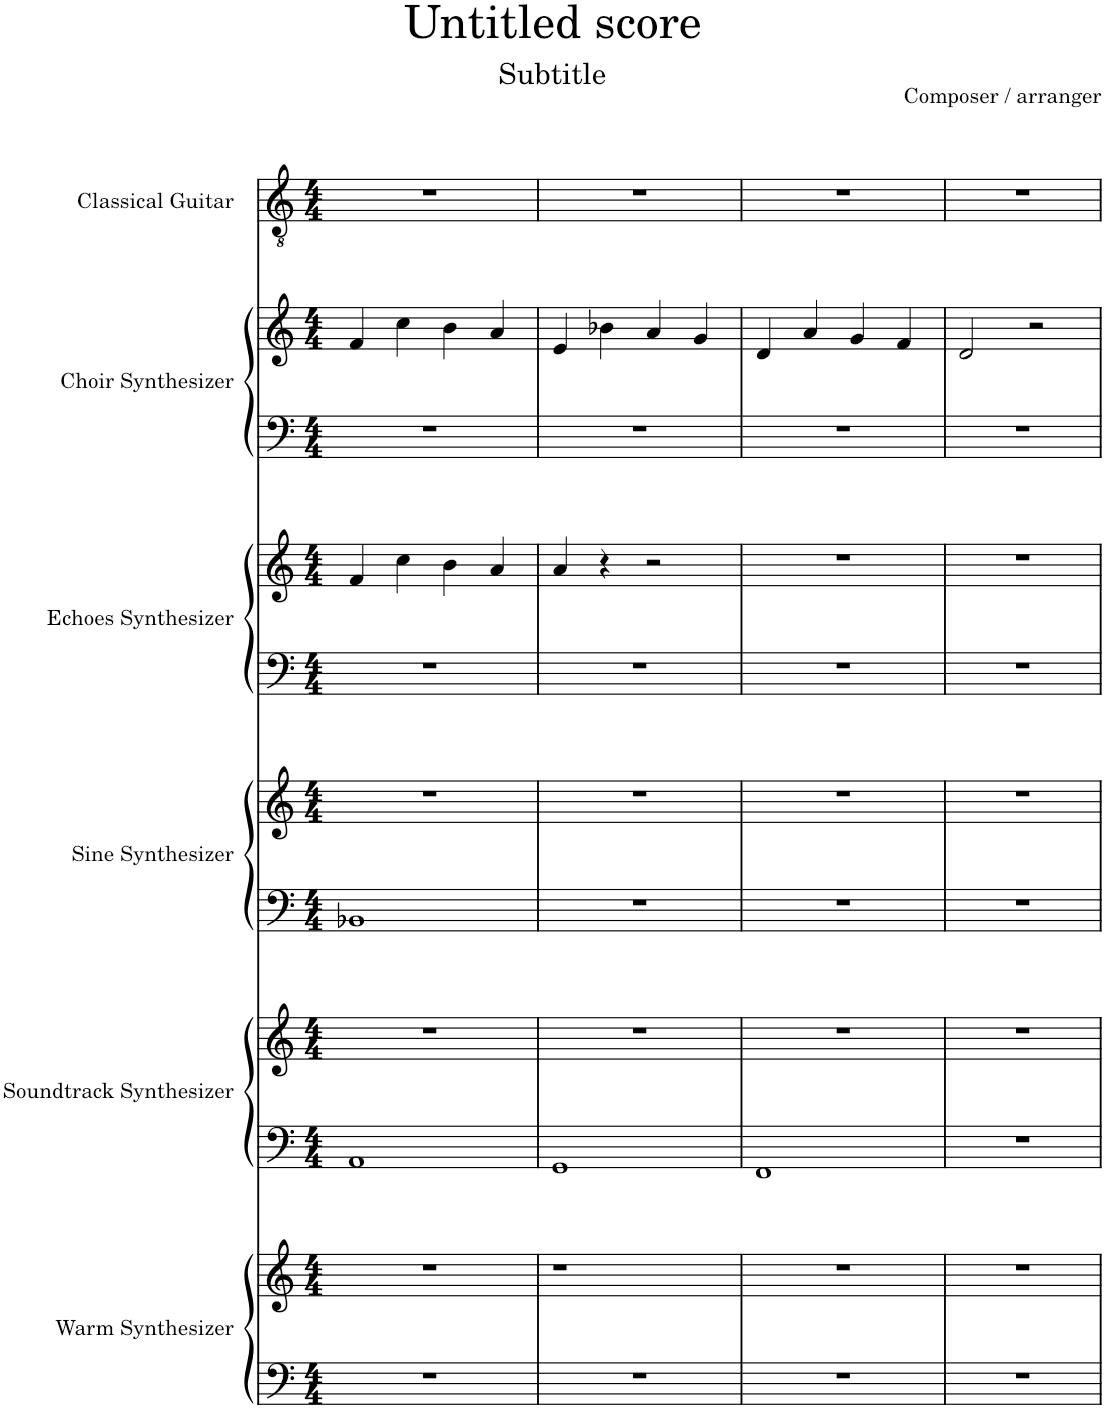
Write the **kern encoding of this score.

**kern	**kern	**kern	**kern	**kern	**kern	**kern	**kern	**kern	**kern	**kern
*part6	*part6	*part5	*part5	*part4	*part4	*part3	*part3	*part2	*part2	*part1
*staff11	*staff10	*staff9	*staff8	*staff7	*staff6	*staff5	*staff4	*staff3	*staff2	*staff1
*I"Warm Synthesizer	*	*I"Soundtrack Synthesizer	*	*I"Sine Synthesizer	*	*I"Echoes Synthesizer	*	*I"Choir Synthesizer	*	*I"Classical Guitar
*I'Synth.	*	*I'Synth.	*	*I'Synth.	*	*I'Synth.	*	*I'Synth.	*	*I'Guit.
*clefF4	*clefG2	*clefF4	*clefG2	*clefF4	*clefG2	*clefF4	*clefG2	*clefF4	*clefG2	*clefGv2
*k[]	*k[]	*k[]	*k[]	*k[]	*k[]	*k[]	*k[]	*k[]	*k[]	*k[]
*M4/4	*M4/4	*M4/4	*M4/4	*M4/4	*M4/4	*M4/4	*M4/4	*M4/4	*M4/4	*M4/4
=1	=1	=1	=1	=1	=1	=1	=1	=1	=1	=1
1r	1r	1AA	1r	1BB-X	1r	1r	4f/	1r	4f/	1r
.	.	.	.	.	.	.	4cc\	.	4cc\	.
.	.	.	.	.	.	.	4b\	.	4b\	.
.	.	.	.	.	.	.	4a/	.	4a/	.
=2	=2	=2	=2	=2	=2	=2	=2	=2	=2	=2
1r	1r	1GG	1r	1r	1r	1r	4a/	1r	4e/	1r
.	.	.	.	.	.	.	4r	.	4b-X\	.
.	.	.	.	.	.	.	2r	.	4a/	.
.	.	.	.	.	.	.	.	.	4g/	.
=3	=3	=3	=3	=3	=3	=3	=3	=3	=3	=3
1r	1r	1FF	1r	1r	1r	1r	1r	1r	4d/	1r
.	.	.	.	.	.	.	.	.	4a/	.
.	.	.	.	.	.	.	.	.	4g/	.
.	.	.	.	.	.	.	.	.	4f/	.
=4	=4	=4	=4	=4	=4	=4	=4	=4	=4	=4
1r	1r	1r	1r	1r	1r	1r	1r	1r	2d/	1r
.	.	.	.	.	.	.	.	.	2r	.
=	=	=	=	=	=	=	=	=	=	=
*-	*-	*-	*-	*-	*-	*-	*-	*-	*-	*-
